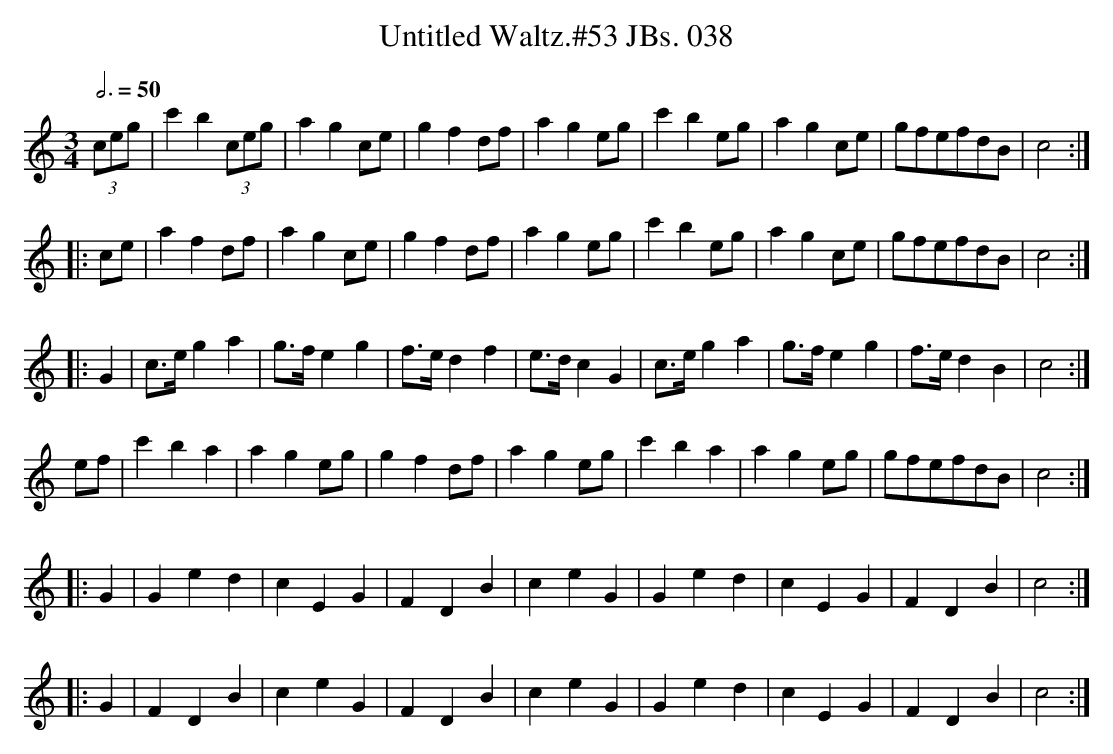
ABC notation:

X:1
T:Untitled Waltz.#53 JBs. 038
M:3/4
L:1/8
Q:3/4=50
K:C major
(3ceg|c'2b2 (3ceg|a2g2 ce|g2f2 df|a2g2 eg|\
c'2b2 eg|a2g2 ce|gfefdB|c4:|!
|:ce|a2f2df|a2g2 ce|g2f2 df|a2g2 eg|\
c'2b2 eg|a2g2 ce|gfefdB|c4:|!
|: G2 |c>e g2 a2|g>f e2g2|f>e d2f2|e>d c2G2|\
c>e g2a2|g>f e2g2|f>e d2B2|c4:|!
ef|c'2b2a2|a2g2eg|g2f2 df|a2g2 eg|\
c'2b2a2|a2g2 eg|gfefdB|c4:|!
|:G2|G2e2d2|c2E2G2|F2D2B2|c2e2G2|\
G2e2d2|c2E2G2|F2D2B2|c4:|!
|:G2|F2D2B2|c2e2G2|F2D2B2|c2e2G2|\
G2e2d2|c2E2G2|F2D2B2|c4:|
